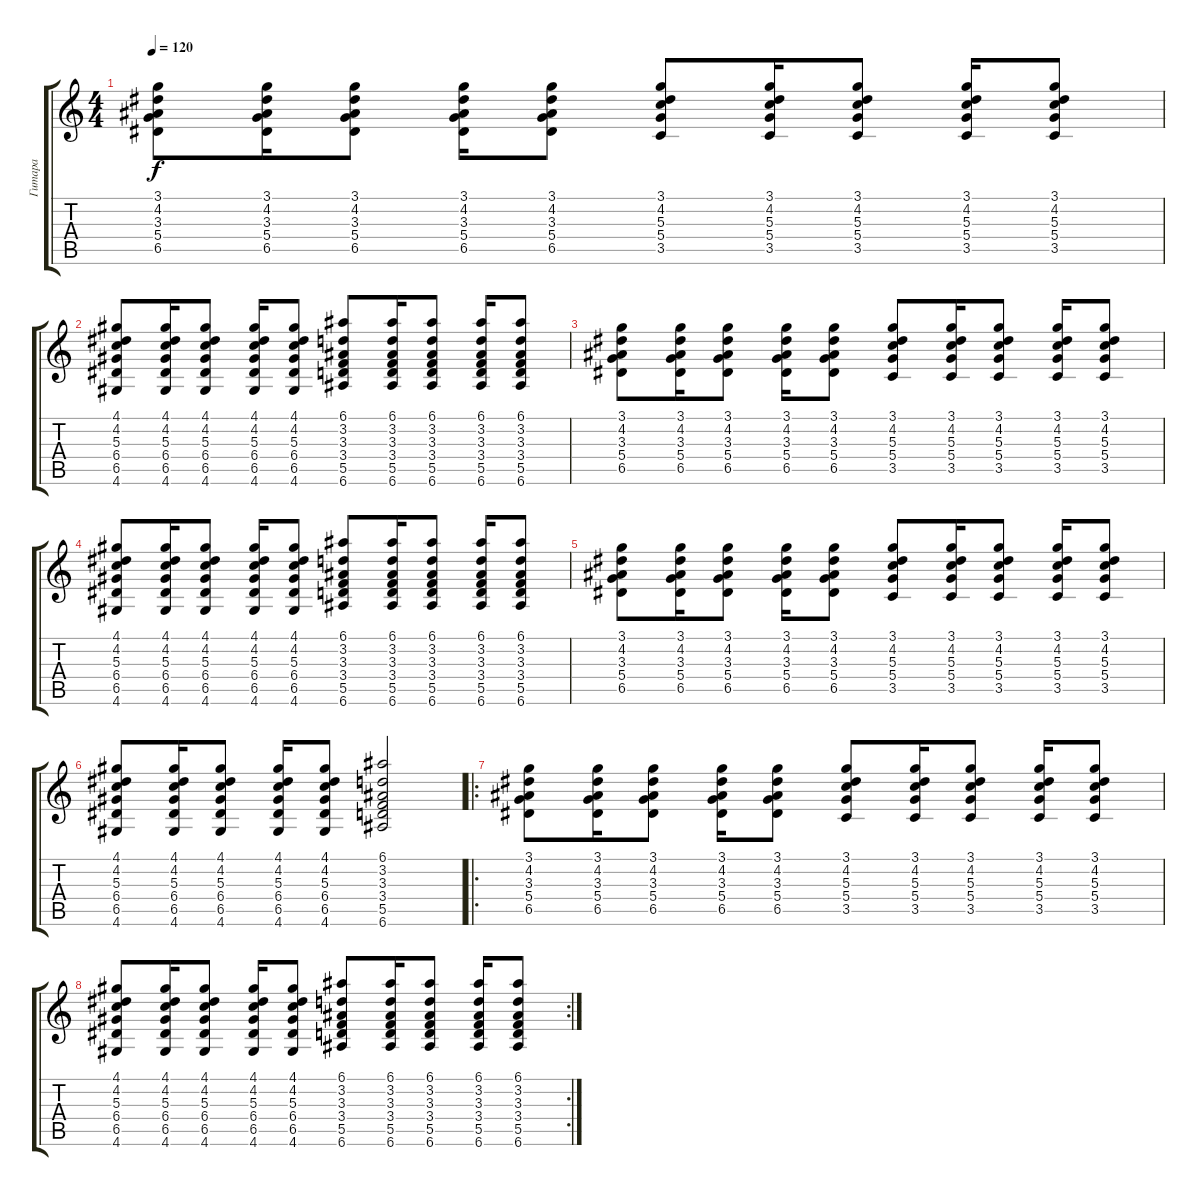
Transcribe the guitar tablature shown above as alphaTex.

\track ("Гитара" "Гитара") {instrument acousticguitarsteel}
\staff {score tabs}
\tuning (E4 B3 G3 D3 A2 E2) {hide}
\ts (4 4)
\tempo 120
\clef g2
\ks c
(3.1 4.2 3.3 5.4 6.5).8{dy f} (3.1 4.2 3.3 5.4 6.5).16 (3.1 4.2 3.3 5.4 6.5).8 (3.1 4.2 3.3 5.4 6.5).16 (3.1 4.2 3.3 5.4 6.5).8 (3.1 4.2 5.3 5.4 3.5).8 (3.1 4.2 5.3 5.4 3.5).16 (3.1 4.2 5.3 5.4 3.5).8 (3.1 4.2 5.3 5.4 3.5).16 (3.1 4.2 5.3 5.4 3.5).8 |
(4.1 4.2 5.3 6.4 6.5 4.6).8 (4.1 4.2 5.3 6.4 6.5 4.6).16 (4.1 4.2 5.3 6.4 6.5 4.6).8 (4.1 4.2 5.3 6.4 6.5 4.6).16 (4.1 4.2 5.3 6.4 6.5 4.6).8 (6.1 3.2 3.3 3.4 5.5 6.6).8 (6.1 3.2 3.3 3.4 5.5 6.6).16 (6.1 3.2 3.3 3.4 5.5 6.6).8 (6.1 3.2 3.3 3.4 5.5 6.6).16 (6.1 3.2 3.3 3.4 5.5 6.6).8 |
(3.1 4.2 3.3 5.4 6.5).8 (3.1 4.2 3.3 5.4 6.5).16 (3.1 4.2 3.3 5.4 6.5).8 (3.1 4.2 3.3 5.4 6.5).16 (3.1 4.2 3.3 5.4 6.5).8 (3.1 4.2 5.3 5.4 3.5).8 (3.1 4.2 5.3 5.4 3.5).16 (3.1 4.2 5.3 5.4 3.5).8 (3.1 4.2 5.3 5.4 3.5).16 (3.1 4.2 5.3 5.4 3.5).8 |
(4.1 4.2 5.3 6.4 6.5 4.6).8 (4.1 4.2 5.3 6.4 6.5 4.6).16 (4.1 4.2 5.3 6.4 6.5 4.6).8 (4.1 4.2 5.3 6.4 6.5 4.6).16 (4.1 4.2 5.3 6.4 6.5 4.6).8 (6.1 3.2 3.3 3.4 5.5 6.6).8 (6.1 3.2 3.3 3.4 5.5 6.6).16 (6.1 3.2 3.3 3.4 5.5 6.6).8 (6.1 3.2 3.3 3.4 5.5 6.6).16 (6.1 3.2 3.3 3.4 5.5 6.6).8 |
(3.1 4.2 3.3 5.4 6.5).8 (3.1 4.2 3.3 5.4 6.5).16 (3.1 4.2 3.3 5.4 6.5).8 (3.1 4.2 3.3 5.4 6.5).16 (3.1 4.2 3.3 5.4 6.5).8 (3.1 4.2 5.3 5.4 3.5).8 (3.1 4.2 5.3 5.4 3.5).16 (3.1 4.2 5.3 5.4 3.5).8 (3.1 4.2 5.3 5.4 3.5).16 (3.1 4.2 5.3 5.4 3.5).8 |
(4.1 4.2 5.3 6.4 6.5 4.6).8 (4.1 4.2 5.3 6.4 6.5 4.6).16 (4.1 4.2 5.3 6.4 6.5 4.6).8 (4.1 4.2 5.3 6.4 6.5 4.6).16 (4.1 4.2 5.3 6.4 6.5 4.6).8 (6.1 3.2 3.3 3.4 5.5 6.6).2 |
\ro
(3.1 4.2 3.3 5.4 6.5).8 (3.1 4.2 3.3 5.4 6.5).16 (3.1 4.2 3.3 5.4 6.5).8 (3.1 4.2 3.3 5.4 6.5).16 (3.1 4.2 3.3 5.4 6.5).8 (3.1 4.2 5.3 5.4 3.5).8 (3.1 4.2 5.3 5.4 3.5).16 (3.1 4.2 5.3 5.4 3.5).8 (3.1 4.2 5.3 5.4 3.5).16 (3.1 4.2 5.3 5.4 3.5).8 |
\rc 2
(4.1 4.2 5.3 6.4 6.5 4.6).8 (4.1 4.2 5.3 6.4 6.5 4.6).16 (4.1 4.2 5.3 6.4 6.5 4.6).8 (4.1 4.2 5.3 6.4 6.5 4.6).16 (4.1 4.2 5.3 6.4 6.5 4.6).8 (6.1 3.2 3.3 3.4 5.5 6.6).8 (6.1 3.2 3.3 3.4 5.5 6.6).16 (6.1 3.2 3.3 3.4 5.5 6.6).8 (6.1 3.2 3.3 3.4 5.5 6.6).16 (6.1 3.2 3.3 3.4 5.5 6.6).8
